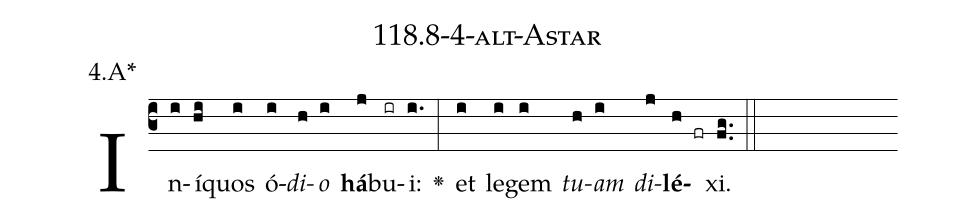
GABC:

name: 118.8-4-alt-Astar;
annotation: 4.A*;
%%
(c3)In(i)í(hi)quos(i) ó(i)<i>di</i>(h)<i>o</i>(i) <b>há</b>(j)bu(ir)i:(i.) <v>\greheightstar</v>(:) et(i) le(i)gem(i) <i>tu</i>(h)<i>am</i>(i) <i>di</i>(j)<b>lé</b>(h fr)xi.(fg..) (::)


%E(i) u(h) o(i) u(j) a(h) e.(fg..) (::)
